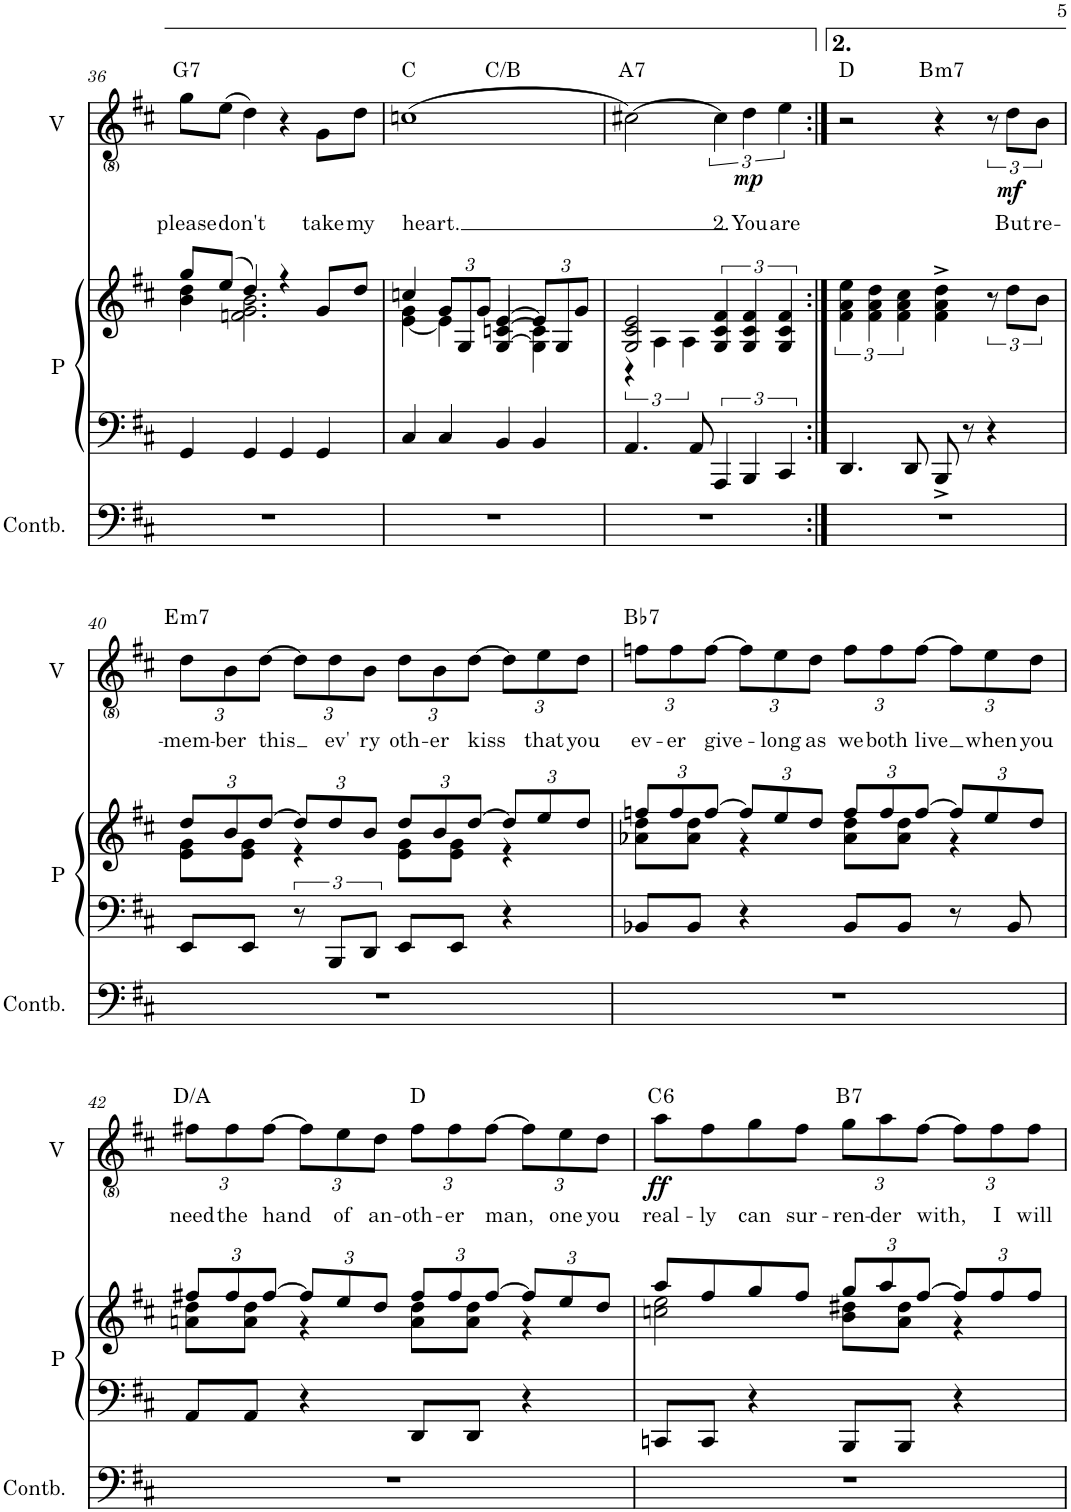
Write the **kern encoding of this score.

**kern	**kern	**kern	**kern	**text	**dynam	**harte
*part3	*part2	*part2	*part1	*part1	*part1	*part1
*staff4	*staff3	*staff2	*staff1	*staff1	*staff1	*
*I"Contrabaixo	*I"Piano	*	*I"Voz	*	*	*
*I'Contb.	*I'P	*	*I'V	*	*	*
!!LO:PB:g=z
*clefF4	*clefF4	*clefG2	*clefG2	*	*	*
*Trd7c12	*	*	*	*	*	*
*k[f#c#]	*k[f#c#]	*k[f#c#]	*k[f#c#]	*	*	*
*M4/4	*M4/4	*M4/4	*M4/4	*	*	*
=36	=36	=36	=36	=36	=36	=36
*	*	*^	*	*	*	*
!	!	!	!	!	!LO:LY:b	!	!LO:H:kt=7
1r	4GG/	8gg/L	4b\ 4dd\	8gg\L	please	.	G:7
!	!	!	!	!	!LO:LY:b	!	!
.	.	(8ee/J	.	(8ee\J	don't	.	.
.	4GG/	4dd/)	2.fn\ 2.g\ 2.b\	4dd\)	.	.	.
.	4GG/	4r	.	4r	.	.	.
!	!	!	!	!	!LO:LY:b	!	!
.	4GG/	8g/L	.	8g\L	take	.	.
!	!	!	!	!	!LO:LY:b	!	!
.	.	8dd/J	.	8dd\J	my	.	.
=37	=37	=37	=37	=37	=37	=37	=37
!	!	!	!	!	!LO:LY:b	!	!
*	*	*	*	*^	*	*	*
1r	4C#/	4ccn/	[4e\ 4g\	(1ccn	2ryy	heart.	.	C:maj
*	*	*Xbrackettup	*	*	*	*	*	*
.	4C#/	12g/L	4e\]	.	.	.	.	.
.	.	12G/	.	.	.	.	.	.
.	.	12g/J	.	.	.	.	.	.
.	4BB/	[4e/	[4G/ [4cn/	.	2ryy	.	.	C:maj/7
.	4BB/	12e/L]	4G\] 4c\]	.	.	.	.	.
.	.	12G/	.	.	.	.	.	.
.	.	12g/J	.	.	.	.	.	.
*	*	*	*	*v	*v	*	*	*
=38	=38	=38	=38	=38	=38	=38	=38
*	*	*	*brackettup	*	*	*	*
*	*	*	*	*^	*	*	*
!	!	!	!	!	!	!	!	!LO:H:kt=7
*	*	*	*	*v	*v	*	*	*
1r	4.AA/	2G/ 2c#/ 2e/	6r	[2cc#X\)	.	.	A:7
.	.	.	6A\	.	.	.	.
.	.	.	6A\	.	.	.	.
.	8AA/	.	.	.	.	.	.
!	!	!	!	!	!LO:LY:b	!	!
.	6AAA/	6G/ 6c#/ 6f#/	2ryy	6cc#\]	2.	.	.
!	!	!	!	!	!LO:LY:b	!LO:DY:b	!
.	6BBB/	6G/ 6c#/ 6f#/	.	6dd\	You	mp	.
!	!	!	!	!	!LO:LY:b	!	!
.	6CC#/	6G/ 6c#/ 6f#/	.	6ee\	are	.	.
*	*	*v	*v	*	*	*	*
=39:|!	=39:|!	=39:|!	=39:|!	=39:|!	=39:|!	=39:|!
1r	4.DD/	6f#\ 6a\ 6ee\	2r	.	.	D:maj
.	.	6f#\ 6a\ 6dd\	.	.	.	.
.	.	6f#\ 6a\ 6cc#\	.	.	.	.
.	8DD/	.	.	.	.	.
!	!	!	!	!	!	!LO:H:kt=m7
.	8BBB^/	4f#\^ 4a\^ 4dd\^	4r	.	.	B:min7
.	8r	.	.	.	.	.
.	4r	12r	12r	.	.	.
!	!	!	!	!LO:LY:b	!LO:DY:b	!
.	.	12dd\L	12dd\L	But	mf	.
!	!	!	!	!LO:LY:b	!	!
.	.	12b\J	12b\J	re-	.	.
!!LO:LB:g=z
=40	=40	=40	=40	=40	=40	=40
*	*	*Xbrackettup	*Xbrackettup	*	*	*
*	*	*^	*	*	*	*
!	!	!	!	!	!LO:LY:b	!	!LO:H:kt=m7
1r	8EE/L	12dd/L	8e\ 8g\L	12dd\L	-mem-	.	E:min7
!	!	!	!	!	!LO:LY:b	!	!
.	.	12b/	.	12b\	-ber	.	.
.	8EE/J	.	8e\ 8g\J	.	.	.	.
!	!	!	!	!	!LO:LY:b	!	!
.	.	[>12dd/J	.	[>12dd\J	this	.	.
.	12r	12dd/L]	4r	12dd\L]	.	.	.
!	!	!	!	!	!LO:LY:b	!	!
.	12BBB/L	12dd/	.	12dd\	ev'	.	.
!	!	!	!	!	!LO:LY:b	!	!
.	12DD/J	12b/J	.	12b\J	ry	.	.
!	!	!	!	!	!LO:LY:b	!	!
.	8EE/L	12dd/L	8e\ 8g\L	12dd\L	oth-	.	.
!	!	!	!	!	!LO:LY:b	!	!
.	.	12b/	.	12b\	-er	.	.
.	8EE/J	.	8e\ 8g\J	.	.	.	.
!	!	!	!	!	!LO:LY:b	!	!
.	.	[>12dd/J	.	[>12dd\J	kiss	.	.
.	4r	12dd/L]	4r	12dd\L]	.	.	.
!	!	!	!	!	!LO:LY:b	!	!
.	.	12ee/	.	12ee\	that	.	.
!	!	!	!	!	!LO:LY:b	!	!
.	.	12dd/J	.	12dd\J	you	.	.
=41	=41	=41	=41	=41	=41	=41	=41
!	!	!	!	!	!LO:LY:b	!	!LO:H:kt=7
1r	8BB-X/L	12ffn/L	8a-X\ 8dd\L	12ffn\L	ev-	.	Bb:7
!	!	!	!	!	!LO:LY:b	!	!
.	.	12ff/	.	12ff\	-er	.	.
.	8BB-/J	.	8a-\ 8dd\J	.	.	.	.
!	!	!	!	!	!LO:LY:b	!	!
.	.	[>12ff/J	.	[>12ff\J	give-	.	.
.	4r	12ff/L]	4r	12ff\L]	.	.	.
!	!	!	!	!	!LO:LY:b	!	!
.	.	12ee/	.	12ee\	-long	.	.
!	!	!	!	!	!LO:LY:b	!	!
.	.	12dd/J	.	12dd\J	as	.	.
!	!	!	!	!	!LO:LY:b	!	!
.	8BB-/L	12ff/L	8a-\ 8dd\L	12ff\L	we	.	.
!	!	!	!	!	!LO:LY:b	!	!
.	.	12ff/	.	12ff\	both	.	.
.	8BB-/J	.	8a-\ 8dd\J	.	.	.	.
!	!	!	!	!	!LO:LY:b	!	!
.	.	[>12ff/J	.	[>12ff\J	live	.	.
.	8r	12ff/L]	4r	12ff\L]	.	.	.
!	!	!	!	!	!LO:LY:b	!	!
.	.	12ee/	.	12ee\	when	.	.
.	8BB-/	.	.	.	.	.	.
!	!	!	!	!	!LO:LY:b	!	!
.	.	12dd/J	.	12dd\J	you	.	.
!!LO:LB:g=z
=42	=42	=42	=42	=42	=42	=42	=42
!	!	!	!	!	!LO:LY:b	!	!
1r	8AA/L	12ff#X/L	8an\ 8dd\L	12ff#X\L	need	.	D:maj/5
!	!	!	!	!	!LO:LY:b	!	!
.	.	12ff#/	.	12ff#\	the	.	.
.	8AA/J	.	8a\ 8dd\J	.	.	.	.
!	!	!	!	!	!LO:LY:b	!	!
.	.	[>12ff#/J	.	[>12ff#\J	hand	.	.
.	4r	12ff#/L]	4r	12ff#\L]	.	.	.
!	!	!	!	!	!LO:LY:b	!	!
.	.	12ee/	.	12ee\	of	.	.
!	!	!	!	!	!LO:LY:b	!	!
.	.	12dd/J	.	12dd\J	an-	.	.
!	!	!	!	!	!LO:LY:b	!	!
.	8DD/L	12ff#/L	8a\ 8dd\L	12ff#\L	-oth-	.	D:maj
!	!	!	!	!	!LO:LY:b	!	!
.	.	12ff#/	.	12ff#\	-er	.	.
.	8DD/J	.	8a\ 8dd\J	.	.	.	.
!	!	!	!	!	!LO:LY:b	!	!
.	.	[>12ff#/J	.	[>12ff#\J	man,	.	.
.	4r	12ff#/L]	4r	12ff#\L]	.	.	.
!	!	!	!	!	!LO:LY:b	!	!
.	.	12ee/	.	12ee\	one	.	.
!	!	!	!	!	!LO:LY:b	!	!
.	.	12dd/J	.	12dd\J	you	.	.
=43	=43	=43	=43	=43	=43	=43	=43
!	!	!	!	!	!LO:LY:b	!LO:DY:b	!LO:H:kt=6
1r	8CCn/L	8aa/L	2ccn\ 2ee\	8aa\L	real-	ff	C:maj6
!	!	!	!	!	!LO:LY:b	!	!
.	8CC/J	8ff#/	.	8ff#\	-ly	.	.
!	!	!	!	!	!LO:LY:b	!	!
.	4r	8gg/	.	8gg\	can	.	.
!	!	!	!	!	!LO:LY:b	!	!
.	.	8ff#/J	.	8ff#\J	sur-	.	.
!	!	!	!	!	!LO:LY:b	!	!LO:H:kt=7
.	8BBB/L	12gg/L	8b\ 8dd#X\L	12gg\L	-ren-	.	B:7
!	!	!	!	!	!LO:LY:b	!	!
.	.	12aa/	.	12aa\	-der	.	.
.	8BBB/J	.	8a\ 8dd#\J	.	.	.	.
!	!	!	!	!	!LO:LY:b	!	!
.	.	[12ff#/J	.	[12ff#\J	with,	.	.
.	4r	12ff#/L]	4r	12ff#\L]	.	.	.
!	!	!	!	!	!LO:LY:b	!	!
.	.	12ff#/	.	12ff#\	I	.	.
!	!	!	!	!	!LO:LY:b	!	!
.	.	12ff#/J	.	12ff#\J	will	.	.
*	*	*v	*v	*	*	*	*
=	=	=	=	=	=	=
*-	*-	*-	*-	*-	*-	*-
